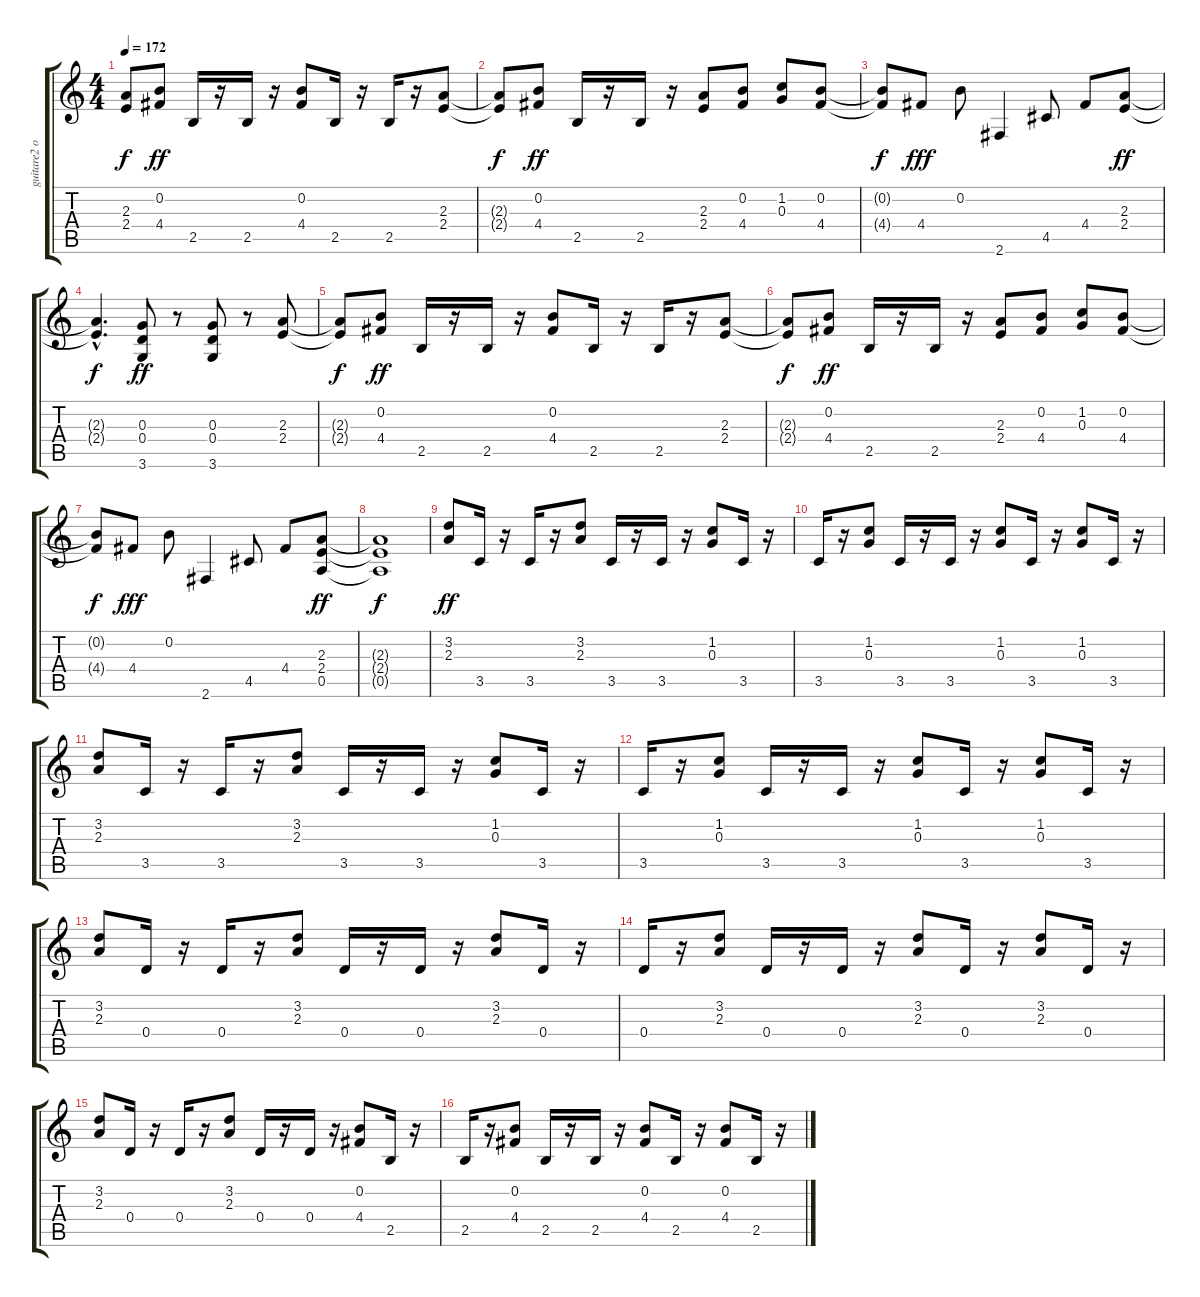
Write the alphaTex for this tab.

\track ("guitare2 overdrive" "guitare2 o") {instrument overdrivenguitar}
\staff {score tabs}
\tuning (E4 B3 G3 D3 A2 E2) {hide}
\ts (4 4)
\tempo 172
\clef g2
\ks c
(2.3{t} 2.4{t}).8{dy f} (0.2 4.4).8{dy ff} 2.5.16 r.16 2.5.16 r.16 (0.2 4.4).8 2.5.16 r.16 2.5.16 r.16 (2.3 2.4).8 |
(2.3{t} 2.4{t}).8{dy f} (0.2 4.4).8{dy ff} 2.5.16 r.16 2.5.16 r.16 (2.3 2.4).8 (0.2 4.4).8 (1.2 0.3).8 (0.2 4.4).8 |
(0.2{t} 4.4{t}).8{dy f} 4.4.8{dy fff} 0.2.8 2.6.4 4.5.8 4.4.8 (2.3 2.4).8{dy ff} |
(2.3{hac t} 2.4{hac t}).4{d dy f} (0.3 0.4 3.6).8{dy ff} r.8 (0.3 0.4 3.6).8 r.8 (2.3 2.4).8 |
(2.3{t} 2.4{t}).8{dy f} (0.2 4.4).8{dy ff} 2.5.16 r.16 2.5.16 r.16 (0.2 4.4).8 2.5.16 r.16 2.5.16 r.16 (2.3 2.4).8 |
(2.3{t} 2.4{t}).8{dy f} (0.2 4.4).8{dy ff} 2.5.16 r.16 2.5.16 r.16 (2.3 2.4).8 (0.2 4.4).8 (1.2 0.3).8 (0.2 4.4).8 |
(0.2{t} 4.4{t}).8{dy f} 4.4.8{dy fff} 0.2.8 2.6.4 4.5.8 4.4.8 (2.3 2.4 0.5).8{dy ff} |
(2.3{t} 2.4{t} 0.5{t}).1{dy f} |
(3.2 2.3).8{dy ff} 3.5.16 r.16 3.5.16 r.16 (3.2 2.3).8 3.5.16 r.16 3.5.16 r.16 (1.2 0.3).8 3.5.16 r.16 |
3.5.16 r.16 (1.2 0.3).8 3.5.16 r.16 3.5.16 r.16 (1.2 0.3).8 3.5.16 r.16 (1.2 0.3).8 3.5.16 r.16 |
(3.2 2.3).8 3.5.16 r.16 3.5.16 r.16 (3.2 2.3).8 3.5.16 r.16 3.5.16 r.16 (1.2 0.3).8 3.5.16 r.16 |
3.5.16 r.16 (1.2 0.3).8 3.5.16 r.16 3.5.16 r.16 (1.2 0.3).8 3.5.16 r.16 (1.2 0.3).8 3.5.16 r.16 |
(3.2 2.3).8 0.4.16 r.16 0.4.16 r.16 (3.2 2.3).8 0.4.16 r.16 0.4.16 r.16 (3.2 2.3).8 0.4.16 r.16 |
0.4.16 r.16 (3.2 2.3).8 0.4.16 r.16 0.4.16 r.16 (3.2 2.3).8 0.4.16 r.16 (3.2 2.3).8 0.4.16 r.16 |
(3.2 2.3).8 0.4.16 r.16 0.4.16 r.16 (3.2 2.3).8 0.4.16 r.16 0.4.16 r.16 (0.2 4.4).8 2.5.16 r.16 |
2.5.16 r.16 (0.2 4.4).8 2.5.16 r.16 2.5.16 r.16 (0.2 4.4).8 2.5.16 r.16 (0.2 4.4).8 2.5.16 r.16
